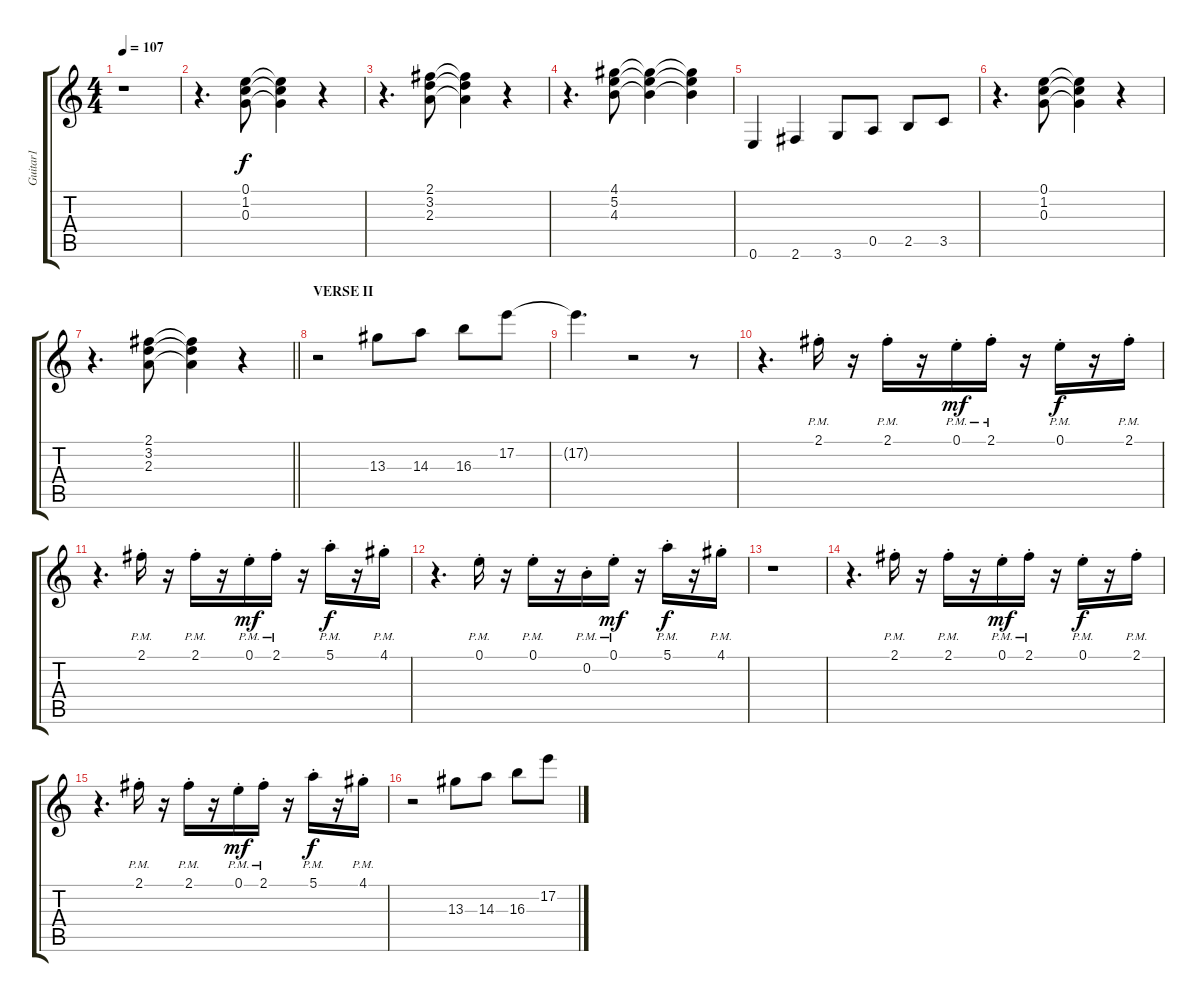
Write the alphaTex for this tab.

\track ("Guitar1" "Guitar1") {instrument distortionguitar}
\staff {score tabs}
\tuning (E4 B3 G3 D3 A2 E2) {hide}
\ts (4 4)
\tempo 107
\clef g2
\ks c
r.1{dy f} |
r.4{d} (0.1 1.2 0.3).8 (0.1{t} 1.2{t} 0.3{t}).4 r.4 |
r.4{d} (2.1 3.2 2.3).8 (2.1{t} 3.2{t} 2.3{t}).4 r.4 |
r.4{d} (4.1 5.2 4.3).8 (4.1{t} 5.2{t} 4.3{t}).4 (4.1{t} 5.2{t} 4.3{t}).4 |
0.6.4 2.6.4 3.6.8 0.5.8 2.5.8 3.5.8 |
r.4{d} (0.1 1.2 0.3).8 (0.1{t} 1.2{t} 0.3{t}).4 r.4 |
\barLineRight lightlight
r.4{d} (2.1 3.2 2.3).8 (2.1{t} 3.2{t} 2.3{t}).4 r.4 |
\section ("" "VERSE II")
r.2{instrument acousticguitarsteel} 13.3.8 14.3.8 16.3.8 17.2.8 |
17.2{t}.4{d} r.2 r.8 |
r.4{d} 2.1{pm st}.16 r.16 2.1{pm st}.16 r.16 0.1{pm st}.16{dy mf} 2.1{pm st}.16 r.16 0.1{pm st}.16{dy f} r.16 2.1{pm st}.16 |
r.4{d} 2.1{pm st}.16 r.16 2.1{pm st}.16 r.16 0.1{pm st}.16{dy mf} 2.1{pm st}.16 r.16 5.1{pm st}.16{dy f} r.16 4.1{pm st}.16 |
r.4{d} 0.1{pm st}.16 r.16 0.1{pm st}.16 r.16 0.2{pm st}.16 0.1{pm st}.16{dy mf} r.16 5.1{pm st}.16{dy f} r.16 4.1{pm st}.16 |
r.1 |
r.4{d} 2.1{pm st}.16 r.16 2.1{pm st}.16 r.16 0.1{pm st}.16{dy mf} 2.1{pm st}.16 r.16 0.1{pm st}.16{dy f} r.16 2.1{pm st}.16 |
r.4{d} 2.1{pm st}.16 r.16 2.1{pm st}.16 r.16 0.1{pm st}.16{dy mf} 2.1{pm st}.16 r.16 5.1{pm st}.16{dy f} r.16 4.1{pm st}.16 |
r.2{instrument acousticguitarsteel} 13.3.8 14.3.8 16.3.8 17.2.8
